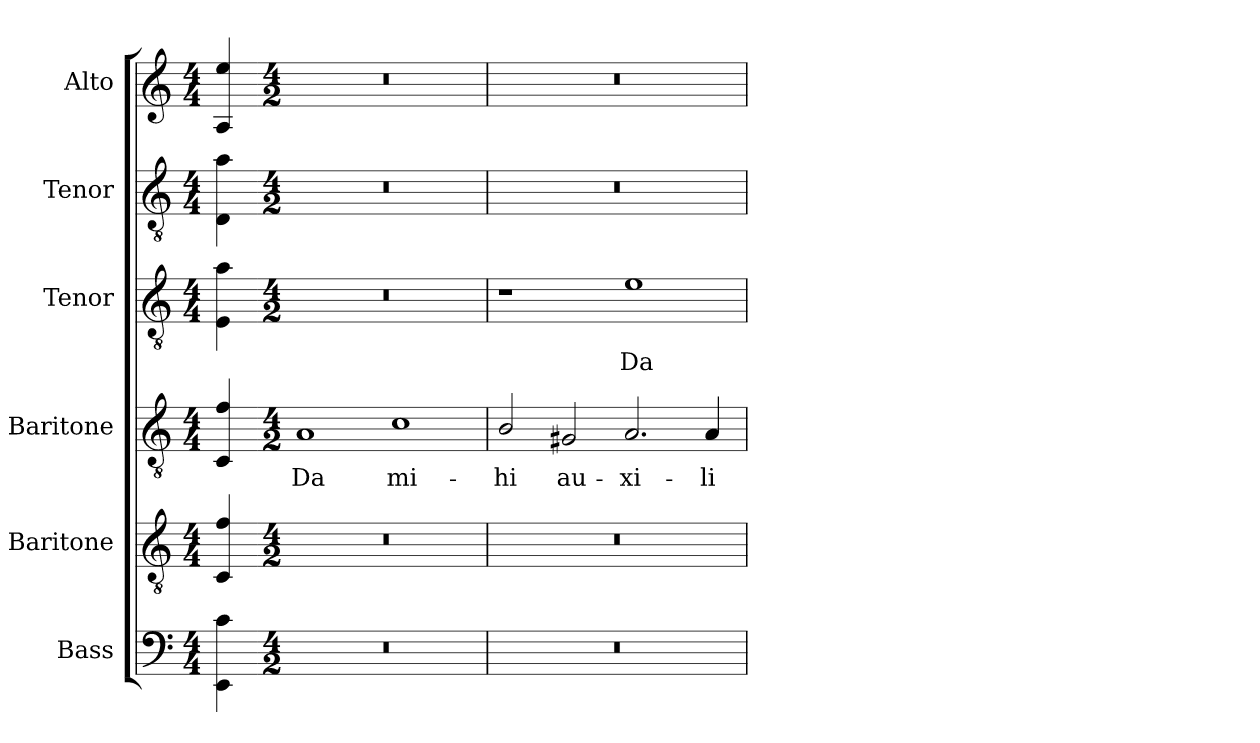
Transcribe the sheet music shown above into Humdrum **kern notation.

**kern	**kern	**kern	**text	**kern	**text	**kern	**kern
*part6	*part5	*part4	*part4	*part3	*part3	*part2	*part1
*staff6	*staff5	*staff4	*staff4	*staff3	*staff3	*staff2	*staff1
*I"Bass	*I"Baritone	*I"Baritone	*	*I"Tenor	*	*I"Tenor	*I"Alto
*I'B.	*I'Bar.	*I'Bar.	*	*I'T.	*	*I'T.	*I'A.
!!LO:PB:g=z
*clefF4	*clefGv2	*clefGv2	*	*clefGv2	*	*clefGv2	*clefG2
*	*ITrd7c12	*ITrd7c12	*	*ITrd7c12	*	*ITrd7c12	*
*k[]	*k[]	*k[]	*	*k[]	*	*k[]	*k[]
*C:	*C:	*C:	*	*C:	*	*C:	*C:
*M4/4	*M4/4	*M4/4	*	*M4/4	*	*M4/4	*M4/4
=	=	=	=	=	=	=	=
4EEi\ 4ci	4CCi/ 4Fi	4CCi/ 4Fi	.	4EEi\ 4Ai	.	4DDi\ 4Ai	4Ai/ 4eei
=1-	=1-	=1-	=1-	=1-	=1-	=1-	=1-
*M4/2	*M4/2	*M4/2	*	*M4/2	*	*M4/2	*M4/2
!LO:N:vis=1	!LO:N:vis=1	!	!	!	!	!	!
!	!	!	!LO:LY:b:color=#000000	!LO:N:vis=1	!	!LO:N:vis=1	!LO:N:vis=1
0r	0r	1AAi	Da	0r	.	0r	0r
!	!	!	!LO:LY:b:color=#000000	!	!	!	!
.	.	1Ci	mi-	.	.	.	.
=2	=2	=2	=2	=2	=2	=2	=2
!LO:N:vis=1	!LO:N:vis=1	!	!	!	!	!	!
!	!	!	!LO:LY:b:color=#000000	!	!	!LO:N:vis=1	!LO:N:vis=1
0r	0r	2BBi/	-hi	1r	.	0r	0r
!	!	!	!LO:LY:b:color=#000000	!	!	!	!
.	.	2GG#Xi/	au-	.	.	.	.
!	!	!	!LO:LY:b:color=#000000	!	!	!	!
!	!	!	!	!	!LO:LY:b:color=#000000	!	!
.	.	2.AAi/	-xi-	1Ei	Da	.	.
!	!	!	!LO:LY:b:color=#000000	!	!	!	!
.	.	4AAi/	-li-	.	.	.	.
=	=	=	=	=	=	=	=
*-	*-	*-	*-	*-	*-	*-	*-
